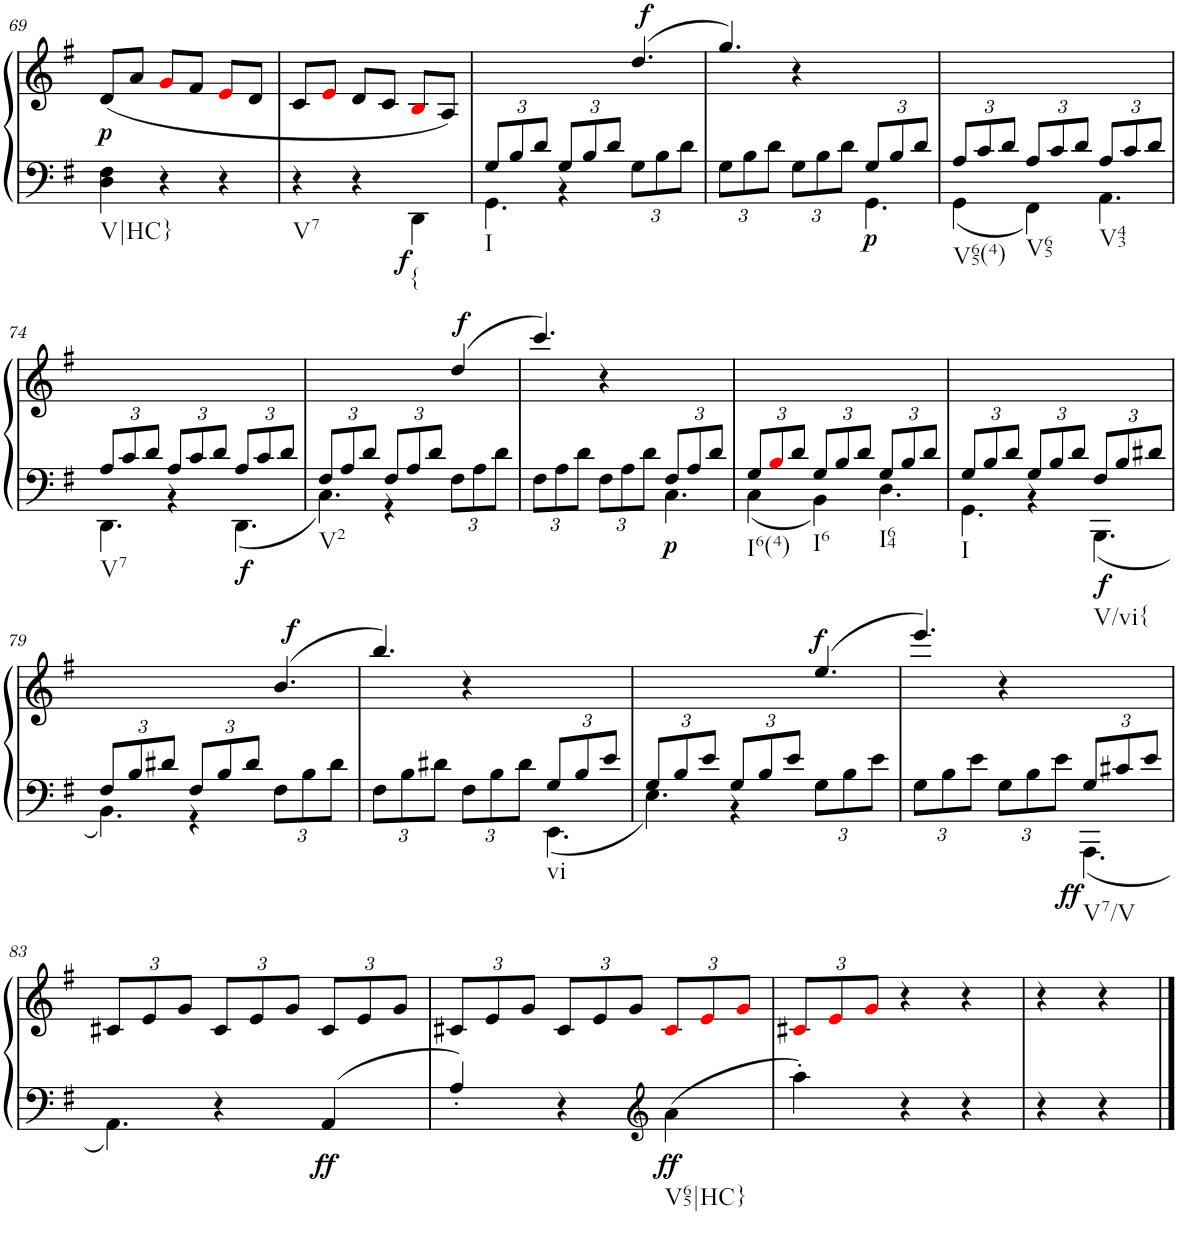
**kern	**kern	**dynam
*part1	*part1	*part1
*staff2	*staff1	*staff1/2
*I"Piano	*	*
*I'Pno.	*	*
!!LO:PB:g=z
*clefF4	*clefG2	*
*k[f#]	*k[f#]	*
*M3/4	*M3/4	*
=69	=69	=69
!LO:TX:b:t=V|HC}	!	!
!	!	!LO:DY:b
4D\ 4F#\	(<8d/L	p
.	8a/J	.
4r	8gi/L	.
.	8f#/J	.
4r	8ei/L	.
.	8d/J	.
=70	=70	=70
*^	*	*
!LO:TX:b:t=V7	!	!	!
4r	2ryy	8c/L	.
.	.	8ei/J	.
4r	.	8d/L	.
.	.	8c/J	.
!LO:TX:b:t={	!	!	!
!	!	!	!LO:DY:b=2
4ryy	4DD\	8Bi/L	f
.	.	8A/J)	.
=71	=71	=71	=71
*Xbrackettup	*	*	*
*	*	*^	*
!LO:TX:b:t=I	!	!	!	!
12G/L	6.GG\	4ryy	3..ryy	.
12B/	.	.	.	.
12d/J	.	.	.	.
12G/L	4r	4ryy	.	.
12B/	.	.	.	.
12d/J	.	.	.	.
12G\L	4ryy	(>6.dd/	.	.
!	!	!	!	!LO:DY:a
12B\	.	.	6ryy	f
12d\J	.	.	.	.
*	*	*v	*v	*
=72	=72	=72	=72
12G\L	6.ryy	6.gg/)	.
12B\	.	.	.
12d\J	.	.	.
12G\L	4ryy	4r	.
12B\	.	.	.
12d\J	.	.	.
!	!	!	!LO:DY:b=2
12G/L	6.GG\	6.ryy	p
12B/	.	.	.
12d/J	.	.	.
=73	=73	=73	=73
!LO:TX:b:t=V65(4)	!	!	!
12A/L	4GG\	2.ryy	.
12c/	.	.	.
12d/J	.	.	.
!LO:TX:b:t=V65	!	!	!
12A/L	4FF#\	.	.
12c/	.	.	.
12d/J	.	.	.
!LO:TX:b:t=V43	!	!	!
12A/L	6.AA\	.	.
12c/	.	.	.
12d/J	.	.	.
!!LO:LB:g=z
=74	=74	=74	=74
!LO:TX:b:t=V7	!	!	!
12A/L	6.DD\	2.ryy	.
12c/	.	.	.
12d/J	.	.	.
12A/L	4r	.	.
12c/	.	.	.
12d/J	.	.	.
!	!	!	!LO:DY:b=2
12A/L	6.DD\	.	f
12c/	.	.	.
12d/J	.	.	.
=75	=75	=75	=75
*	*	*^	*
!LO:TX:b:t=V2	!	!	!	!
12F#/L	6.C\	4ryy	3..ryy	.
12A/	.	.	.	.
12d/J	.	.	.	.
12F#/L	4r	4ryy	.	.
12A/	.	.	.	.
12d/J	.	.	.	.
12F#\L	4ryy	(>4dd/	.	.
!	!	!	!	!LO:DY:a
12A\	.	.	6ryy	f
12d\J	.	.	.	.
*	*	*v	*v	*
=76	=76	=76	=76
12F#\L	6.ryy	6.ccc/)	.
12A\	.	.	.
12d\J	.	.	.
12F#\L	4ryy	4r	.
12A\	.	.	.
12d\J	.	.	.
!	!	!	!LO:DY:b=2
12F#/L	6.C\	6.ryy	p
12A/	.	.	.
12d/J	.	.	.
=77	=77	=77	=77
!LO:TX:b:t=I6(4)	!	!	!
12G/L	4C\	2.ryy	.
12Bi/	.	.	.
12d/J	.	.	.
!LO:TX:b:t=I6	!	!	!
12G/L	4BB\	.	.
12B/	.	.	.
12d/J	.	.	.
!LO:TX:b:t=I64	!	!	!
12G/L	6.D\	.	.
12B/	.	.	.
12d/J	.	.	.
=78	=78	=78	=78
!LO:TX:b:t=I	!	!	!
12G/L	6.GG\	2.ryy	.
12B/	.	.	.
12d/J	.	.	.
12G/L	4r	.	.
12B/	.	.	.
12d/J	.	.	.
!LO:TX:b:t=V/vi{	!	!	!
!	!	!	!LO:DY:b=2
12F#/L	6.BBB\	.	f
12B/	.	.	.
12d#X/J	.	.	.
!!LO:LB:g=z
=79	=79	=79	=79
*	*	*^	*
12F#/L	6.BB\	4ryy	3..ryy	.
12B/	.	.	.	.
12d#X/J	.	.	.	.
12F#/L	4r	4ryy	.	.
12B/	.	.	.	.
12d#/J	.	.	.	.
12F#\L	4ryy	(>6.b/	.	.
!	!	!	!	!LO:DY:a
12B\	.	.	6ryy	f
12d#\J	.	.	.	.
*	*	*v	*v	*
=80	=80	=80	=80
12F#\L	6.ryy	6.bb/)	.
12B\	.	.	.
12d#X\J	.	.	.
12F#\L	4ryy	4r	.
12B\	.	.	.
12d#\J	.	.	.
!LO:TX:b:t=vi	!	!	!
12G/L	6.EE\	6.ryy	.
12B/	.	.	.
12e/J	.	.	.
=81	=81	=81	=81
12G/L	6.E\	4ryy	.
12B/	.	.	.
12e/J	.	.	.
12G/L	4r	4ryy	.
12B/	.	.	.
12e/J	.	.	.
!	!	!	!LO:DY:a
12G\L	4ryy	(>6.ee/	f
12B\	.	.	.
12e\J	.	.	.
=82	=82	=82	=82
12G\L	6.ryy	6.eee/)	.
12B\	.	.	.
12e\J	.	.	.
12G\L	4ryy	4r	.
12B\	.	.	.
!	!	!	!LO:DY:b=2
12e\J	.	.	ff
!LO:TX:b:t=V7/V	!	!	!
12G/L	6.AAA\	6.ryy	.
12c#X/	.	.	.
12e/J	.	.	.
*v	*v	*	*
!!LO:LB:g=z
=83	=83	=83
*	*Xbrackettup	*
6.AA\	12c#X/L	.
.	12e/	.
.	12g/J	.
4r	12c#/L	.
.	12e/	.
.	12g/J	.
!	!	!LO:DY:b=2
4AA/	12c#/L	ff
.	12e/	.
.	12g/J	.
=84	=84	=84
4A'</	12c#X/L	.
.	12e/	.
.	12g/J	.
4r	12c#/L	.
.	12e/	.
.	12g/J	.
*clefG2	*	*
!LO:TX:b:t=V65|HC}	!	!
!	!	!LO:DY:b=2
4a\	12c#i/L	ff
.	12ei/	.
.	12gi/J	.
=85	=85	=85
4aa'\	12c#Xi/L	.
.	12ei/	.
.	12gi/J	.
4r	4r	.
4r	4r	.
=86	=86	=86
4r	4r	.
4r	4r	.
==	==	==
*-	*-	*-
